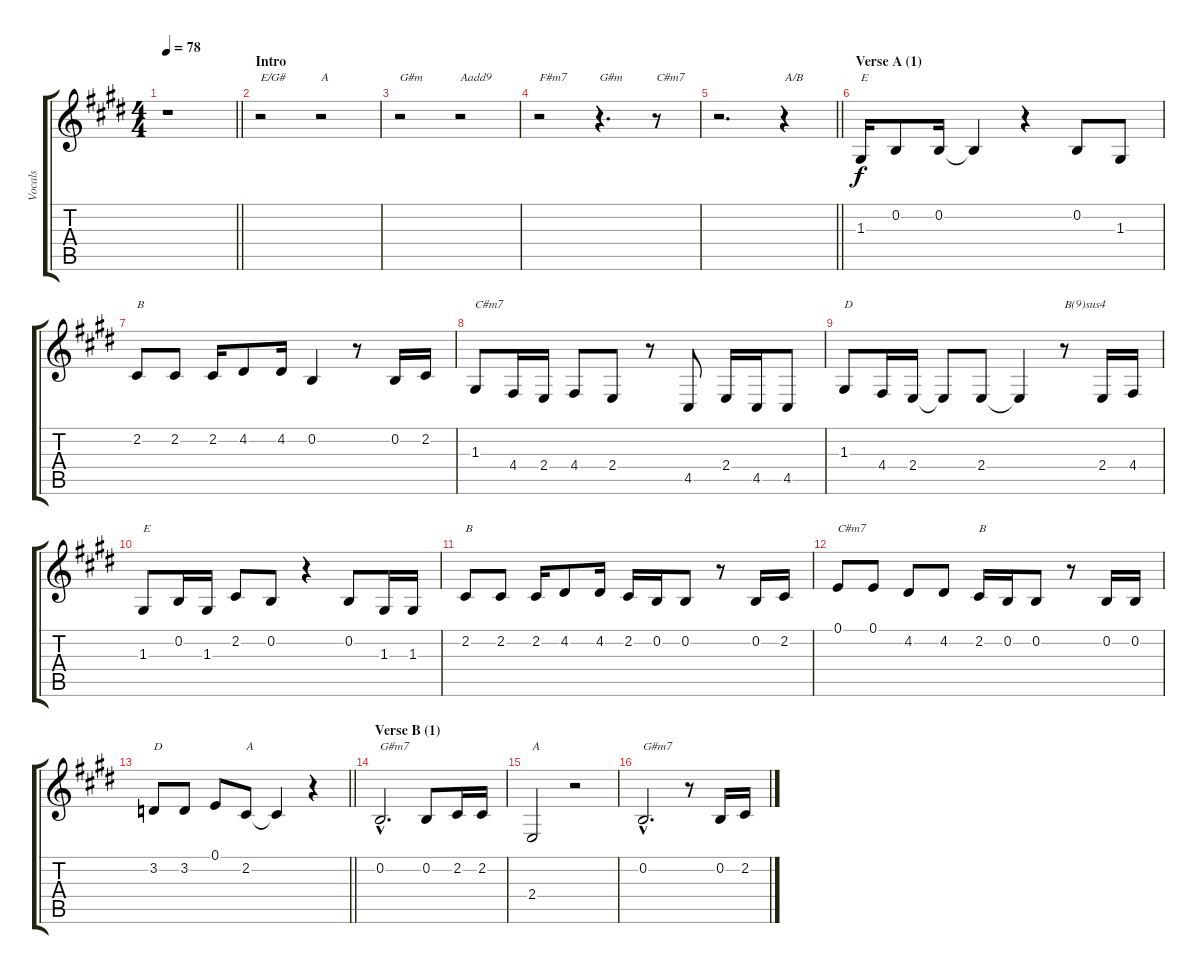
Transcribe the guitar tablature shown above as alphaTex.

\track ("Vocals" "Vocals") {instrument sopranosax}
\staff {score tabs}
\tuning (E4 B3 G3 D3 A2 E2) {hide}
\ts (4 4)
\tempo 78
\clef g2
\barLineRight lightlight
\ks e
r.1{dy f instrument sopranosax} |
\section ("" "Intro")
r.2{txt "E/G#"} r.2{txt "A"} |
r.2{txt "G#m"} r.2{txt "Aadd9"} |
r.2{txt "F#m7"} r.4{d txt "G#m"} r.8{txt "C#m7"} |
\barLineRight lightlight
r.2{d} r.4{txt "A/B"} |
\section ("" "Verse A (1)")
1.3.16{txt "E"} 0.2.8 0.2.16 0.2{t}.4 r.4 0.2.8 1.3.8 |
2.2.8{txt "B"} 2.2.8 2.2.16 4.2.8 4.2.16 0.2.4 r.8 0.2.16 2.2.16 |
1.3.8{txt "C#m7"} 4.4.16 2.4.16 4.4.8 2.4.8 r.8 4.5.8 2.4.16 4.5.16 4.5.8 |
1.3.8{txt "D"} 4.4.16 2.4.16 2.4{t}.8 2.4.8 2.4{t}.4 r.8{txt "B(9)sus4"} 2.4.16 4.4.16 |
1.3.8{txt "E"} 0.2.16 1.3.16 2.2.8 0.2.8 r.4 0.2.8 1.3.16 1.3.16 |
2.2.8{txt "B"} 2.2.8 2.2.16 4.2.8 4.2.16 2.2.16 0.2.16 0.2.8 r.8 0.2.16 2.2.16 |
0.1.8{txt "C#m7"} 0.1.8 4.2.8 4.2.8 2.2.16{txt "B"} 0.2.16 0.2.8 r.8 0.2.16 0.2.16 |
\barLineRight lightlight
3.2.8{txt "D"} 3.2.8 0.1.8 2.2.8{txt "A"} 2.2{t}.4 r.4 |
\section ("" "Verse B (1)")
0.2{hac}.2{d txt "G#m7"} 0.2.8 2.2.16 2.2.16 |
2.4.2{txt "A"} r.2 |
0.2{hac}.2{d txt "G#m7"} r.8 0.2.16 2.2.16
